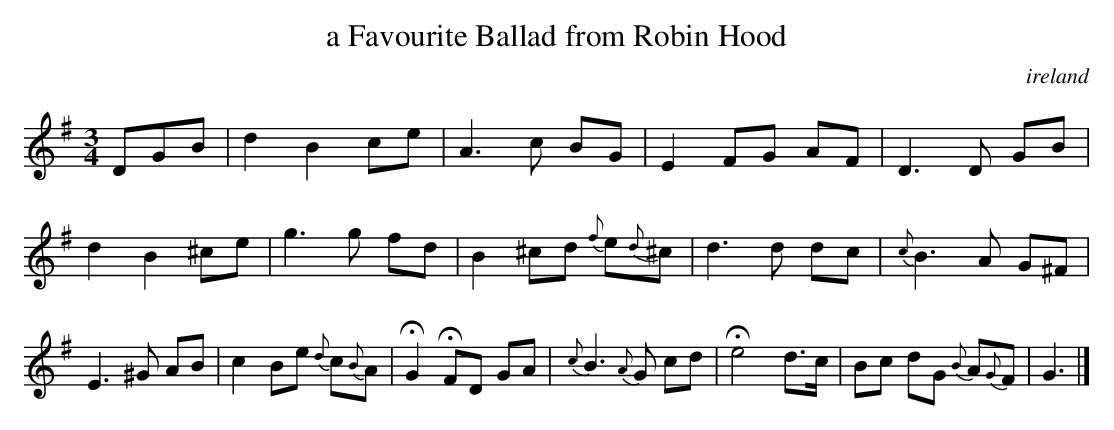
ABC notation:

X:1
T:a Favourite Ballad from Robin Hood
O:ireland
M:3/4
K:G
DGB| \
d2B2 ce| A3c BG| E2FG AF| D3D GB|\
d2B2 ^ce| g3g fd| B2^cd {f}e{d}^c| d3d dc|\
{c}B3A G^F| E3^G AB| c2Be {d}c{B}A| HG2HFD GA|\
{c}B3{A}G cd| He4d>c| Bc dG {B}A{G}F| G3|]
